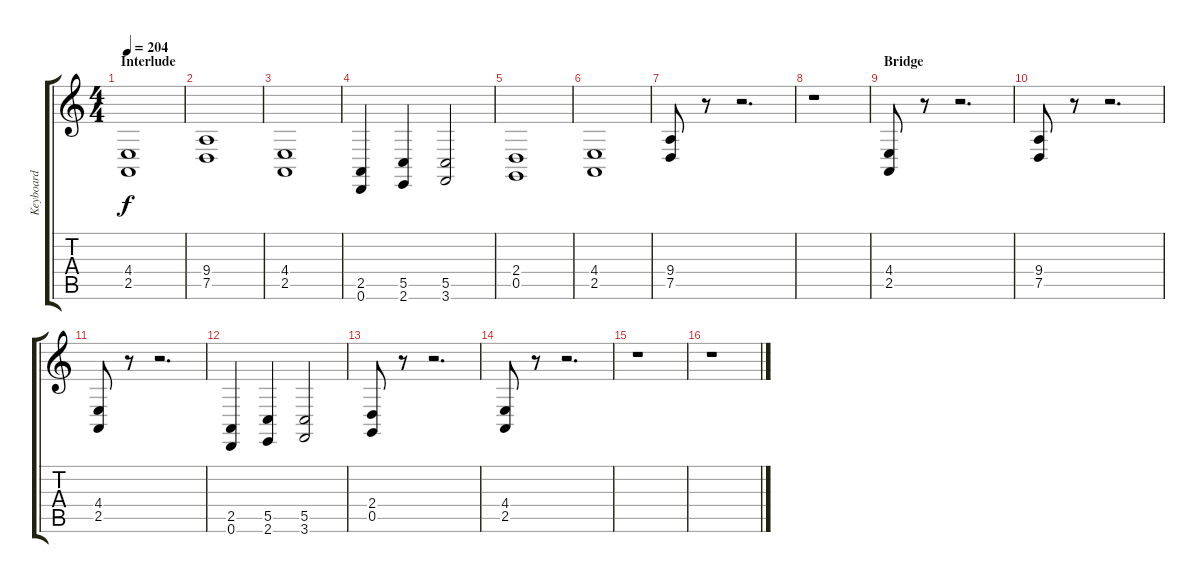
\track ("Keyboard" "Keyboard") {instrument stringensemble1}
\staff {score tabs}
\tuning (D4 A3 F3 C3 G2 D2) {hide}
\ts (4 4)
\section ("" "Interlude")
\tempo 204
\clef g2
\ks c
(4.4 2.5).1{dy f} |
(9.4 7.5).1 |
(4.4 2.5).1 |
(2.5 0.6).4 (5.5 2.6).4 (5.5 3.6).2 |
(2.4 0.5).1 |
(4.4 2.5).1 |
(9.4 7.5).8 r.8 r.2{d} |
r.1 |
\section ("" "Bridge")
(4.4 2.5).8 r.8 r.2{d} |
(9.4 7.5).8 r.8 r.2{d} |
(4.4 2.5).8 r.8 r.2{d} |
(2.5 0.6).4 (5.5 2.6).4 (5.5 3.6).2 |
(2.4 0.5).8 r.8 r.2{d} |
(4.4 2.5).8 r.8 r.2{d} |
r.1 |
r.1
